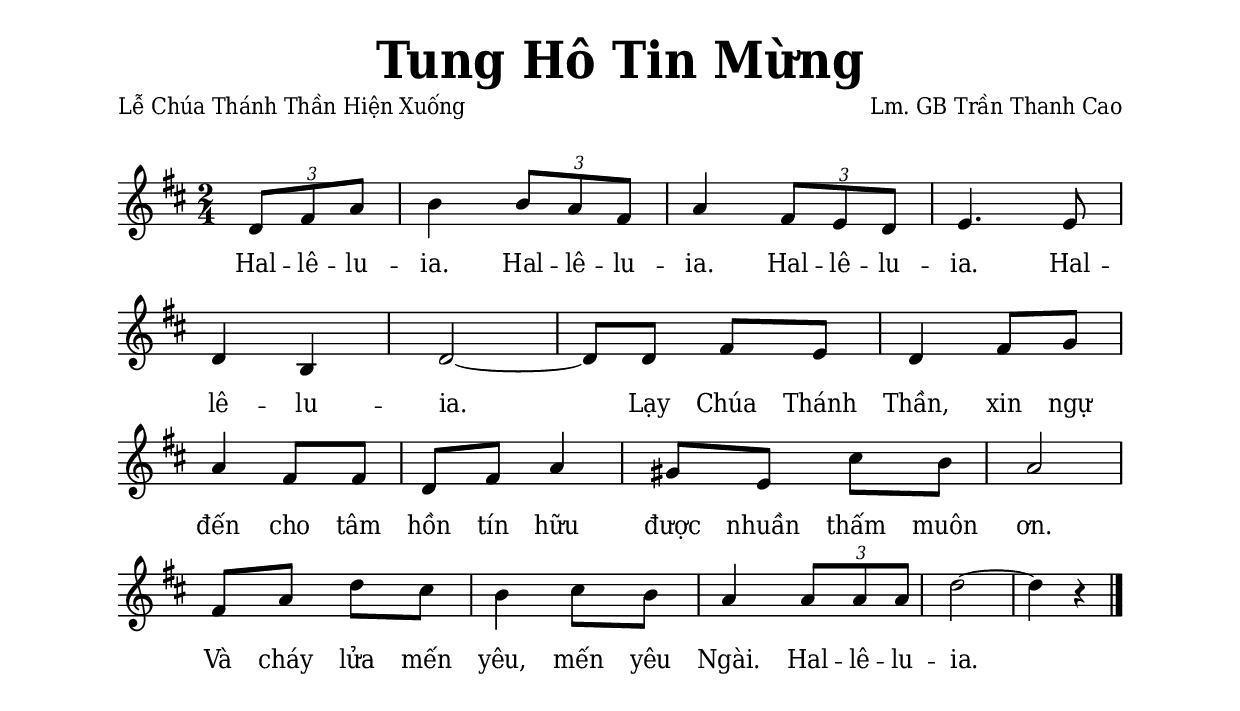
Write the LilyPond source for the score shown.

% Cài đặt chung
\version "2.22.1"
\include "english.ly"

\header {
  title = \markup { \fontsize #3 "Tung Hô Tin Mừng" }
  poet = "Lễ Chúa Thánh Thần Hiện Xuống"
  composer = "Lm. GB Trần Thanh Cao"
  arranger = " "
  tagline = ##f
}

% Nhạc điệp khúc
nhacDiepKhuc = \relative c' {
  <>^\markup { \halign #40 " " }
  \partial 4 \tuplet 3/2 { d8 fs a } |
  b4 \tuplet 3/2 { b8 a fs } |
  a4 \tuplet 3/2 { fs8 e d } |
  e4. e8 |
  d4 b |
  d2 ~ |
  d8 d fs e |
  d4 fs8 g |
  a4 fs8 fs |
  d fs a4 |
  gs8 e cs' b |
  a2 |
  fs8 a d cs |
  b4 cs8 b |
  a4 \tuplet 3/2 { a8 a a } |
  d2 ~ |
  d4 r \bar "|."
}

% Lời điệp khúc
loiDiepKhuc = \lyricmode {
  Hal -- lê -- lu -- ia. Hal -- lê -- lu -- ia.
  Hal -- lê -- lu -- ia. Hal -- lê -- lu -- ia.
  Lạy Chúa Thánh Thần, xin ngự đến
  cho tâm hồn tín hữu được nhuần thấm muôn ơn.
  Và cháy lửa mến yêu, mến yêu Ngài.
  Hal -- lê -- lu -- ia.
}

% Bố trí
\paper {
  #(set-paper-size "a4")
  top-margin = 15\mm
  bottom-margin = 10\mm
  left-margin = 20\mm
  right-margin = 20\mm
  indent = #0
  #(define fonts
    (make-pango-font-tree
      "Deja Vu Serif Condensed"
      "Deja Vu Serif Condensed"
      "Deja Vu Serif Condensed"
      (/ 20 20)))
  page-count = #1
  system-system-spacing = #'((basic-distance . 12)
                             (minimum-distance . 12.5)
                             (padding . 1))
  score-system-spacing = #'((basic-distance . 12)
                             (minimum-distance . 12.5)
                             (padding . 1))
}

\score {
  \new ChoirStaff <<
    \new Staff = diepKhuc \with {
        %\consists "Merge_rests_engraver"
        %\magnifyStaff #(magstep +1)
      }
      <<
      \new Voice = beSop {
        \key d \major \time 2/4 \stemNeutral \nhacDiepKhuc
      }
    >>
    \new Lyrics \with {
          \override VerticalAxisGroup.
            nonstaff-relatedstaff-spacing.padding = #1.7
          \override VerticalAxisGroup.
            nonstaff-unrelatedstaff-spacing.padding = #1
        }
        \lyricsto beSop \loiDiepKhuc
  >>
  \layout {
    %\override Lyrics.LyricText.font-series = #'bold
    %\override Lyrics.LyricText.font-size = #+2
    \override Lyrics.LyricSpace.minimum-distance = #2.5
    \override Score.BarNumber.break-visibility = ##(#f #f #f)
    \override Score.SpacingSpanner.uniform-stretching = ##t
    \override LyricHyphen.minimum-distance = #2.0
  }
}
